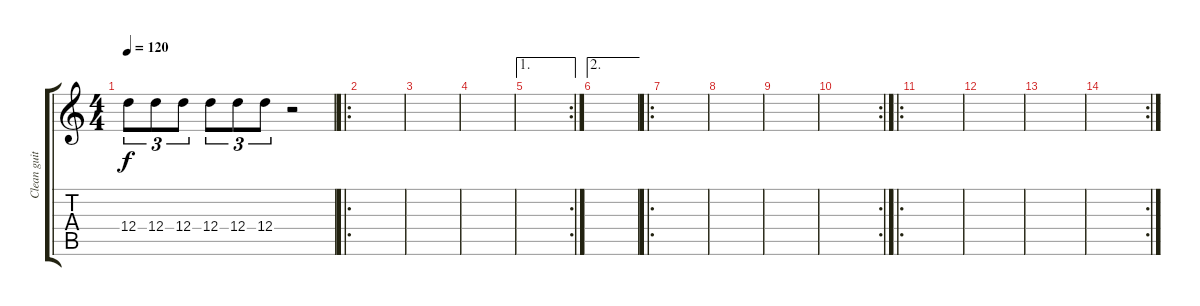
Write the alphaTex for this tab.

\track ("Clean guitar" "Clean guit") {instrument electricguitarclean}
\staff {score tabs}
\tuning (E4 B3 G3 D3 A2 D2) {hide}
\ts (4 4)
\tempo 120
\clef g2
\ks c
12.4.8{tu (3 2) dy f} 12.4.8{tu (3 2)} 12.4.8{tu (3 2)} 12.4.8{tu (3 2)} 12.4.8{tu (3 2)} 12.4.8{tu (3 2)} r.2 |
\ro
|
|
|
\ae 1
\rc 2
|
\ae 2
|
\ro
|
|
|
\rc 2
|
\ro
|
|
|
\rc 2
